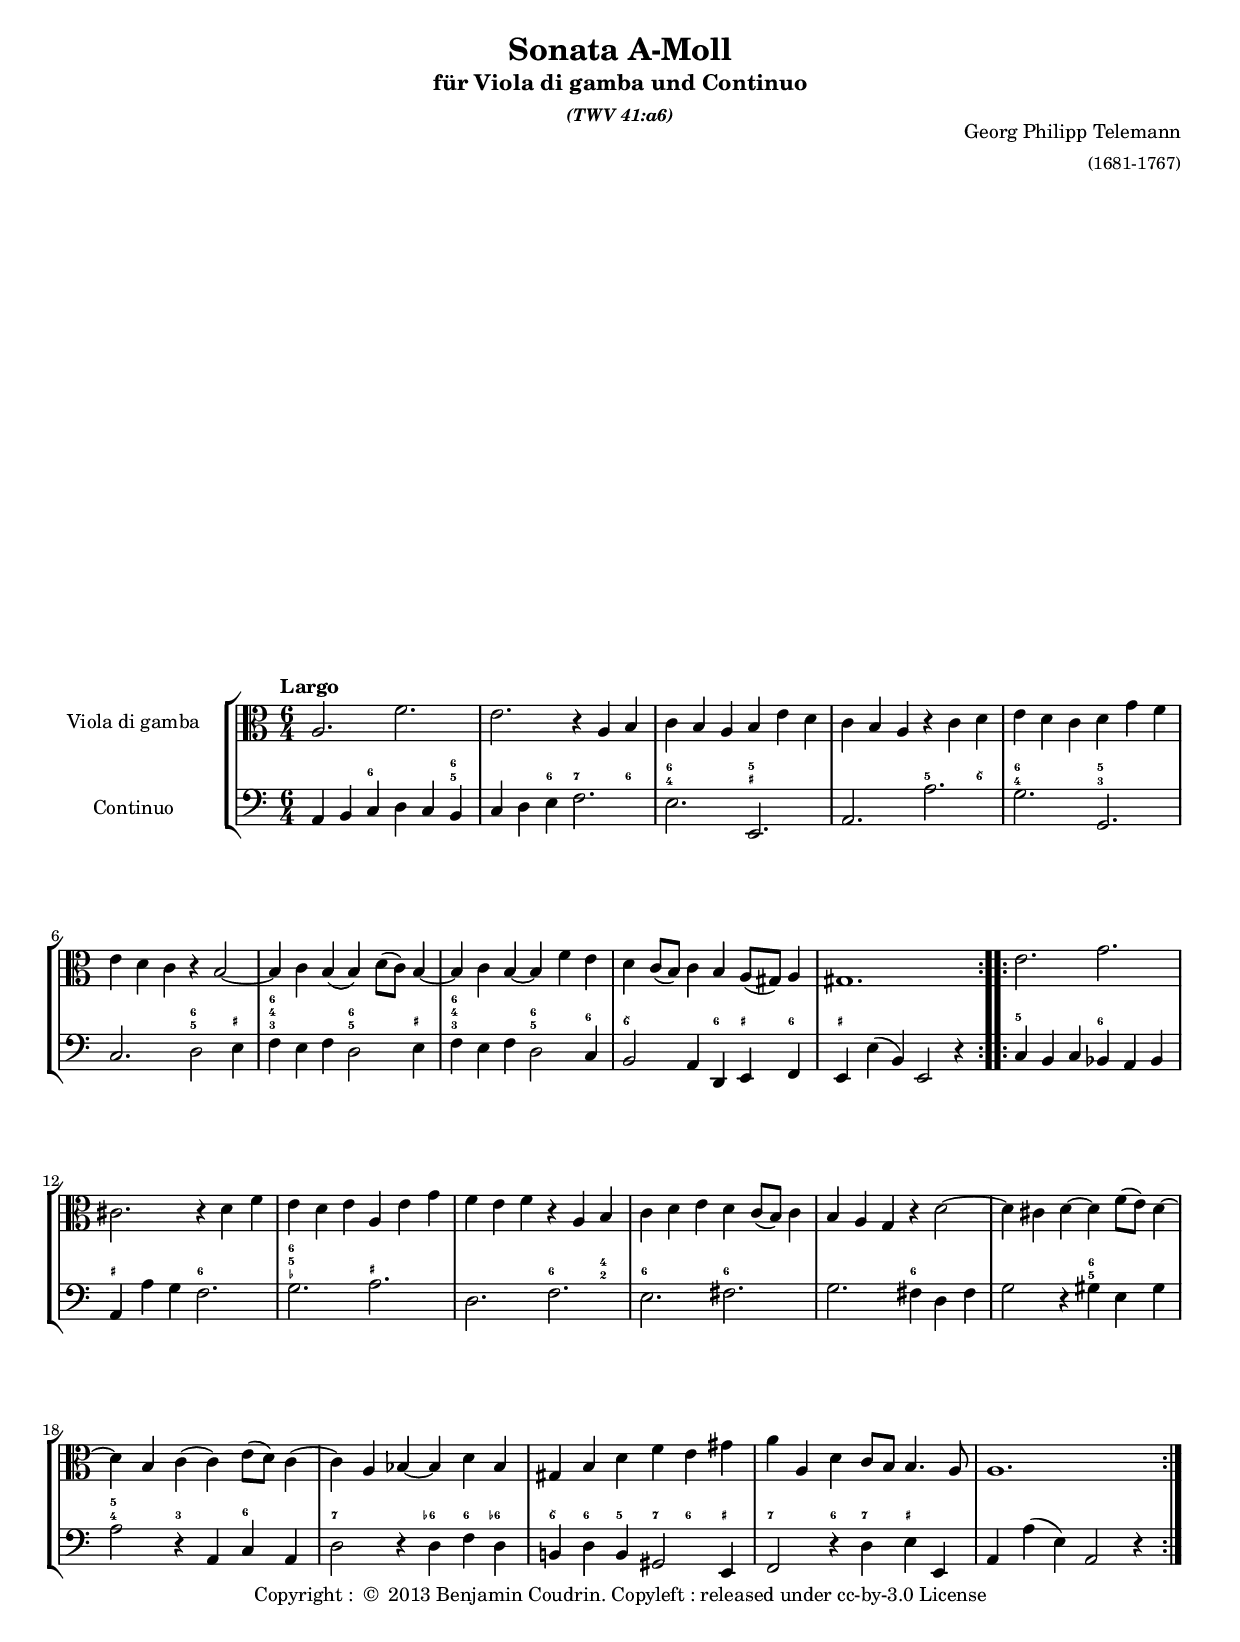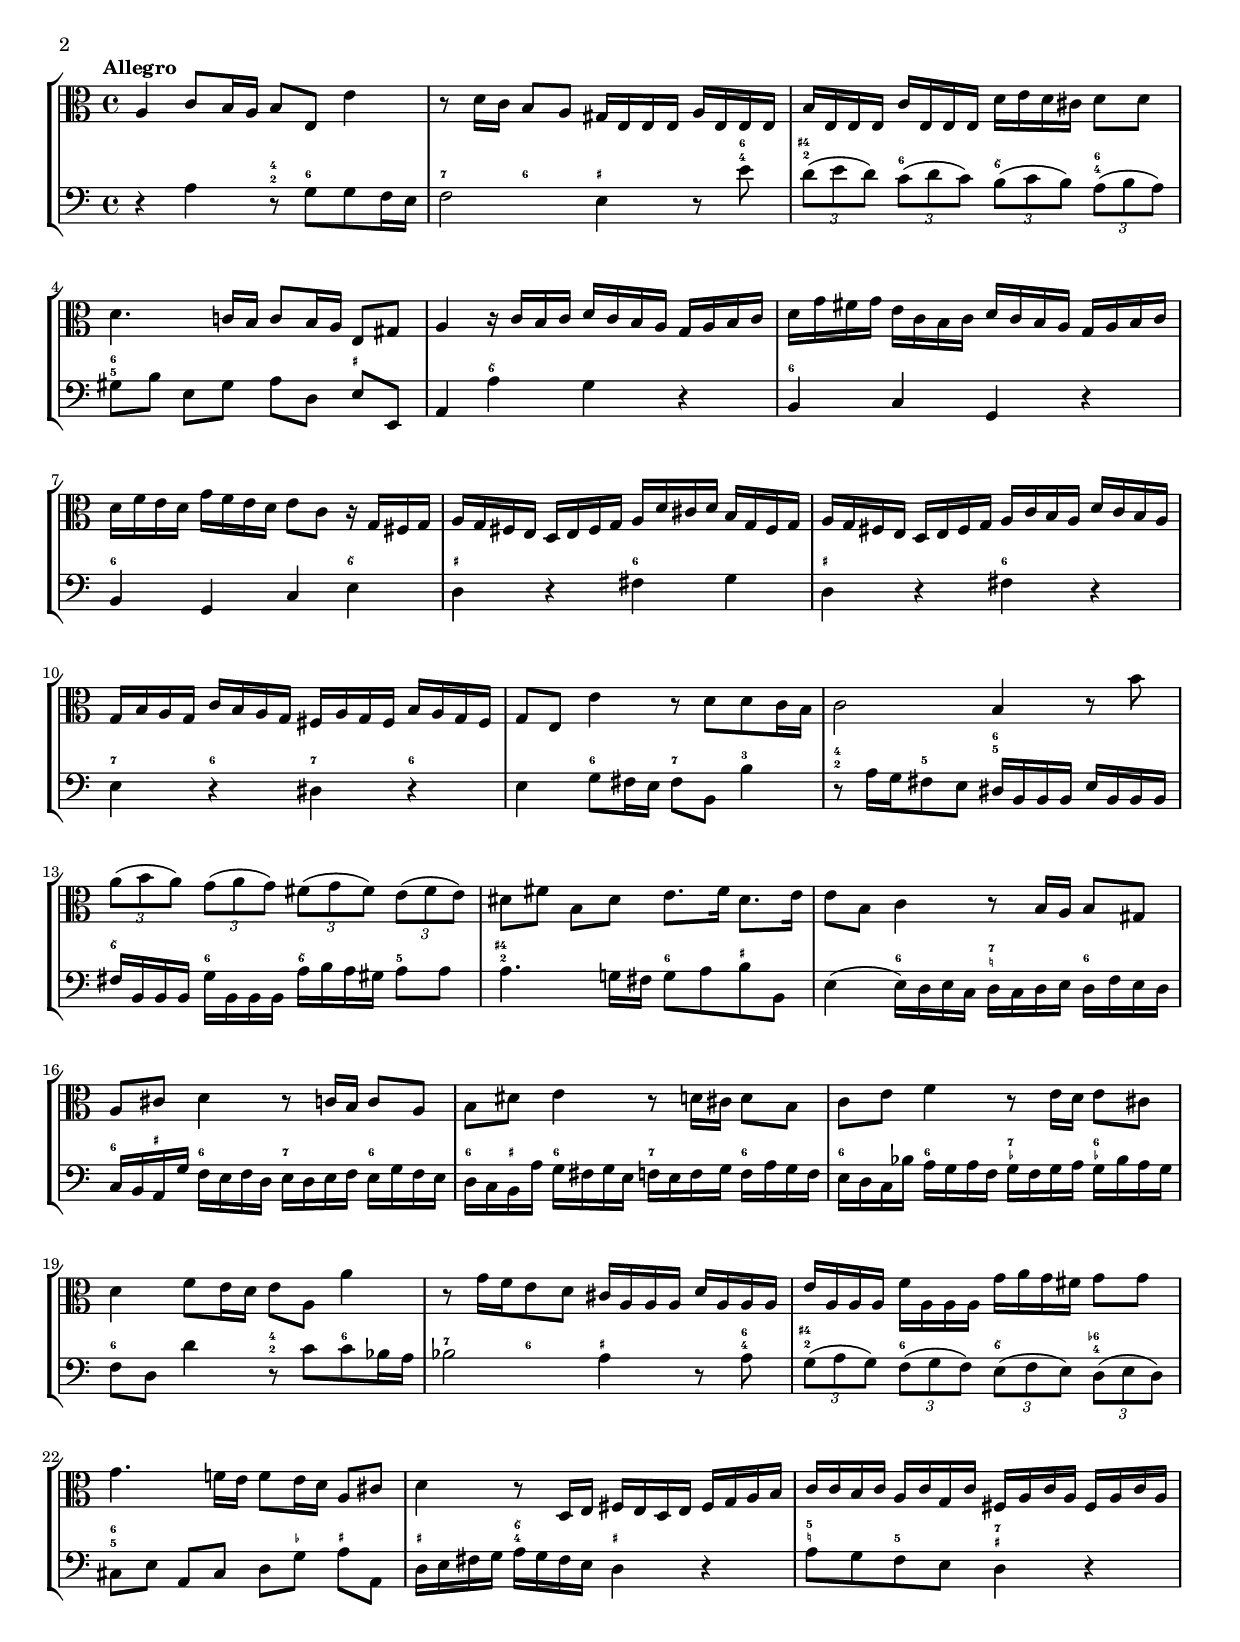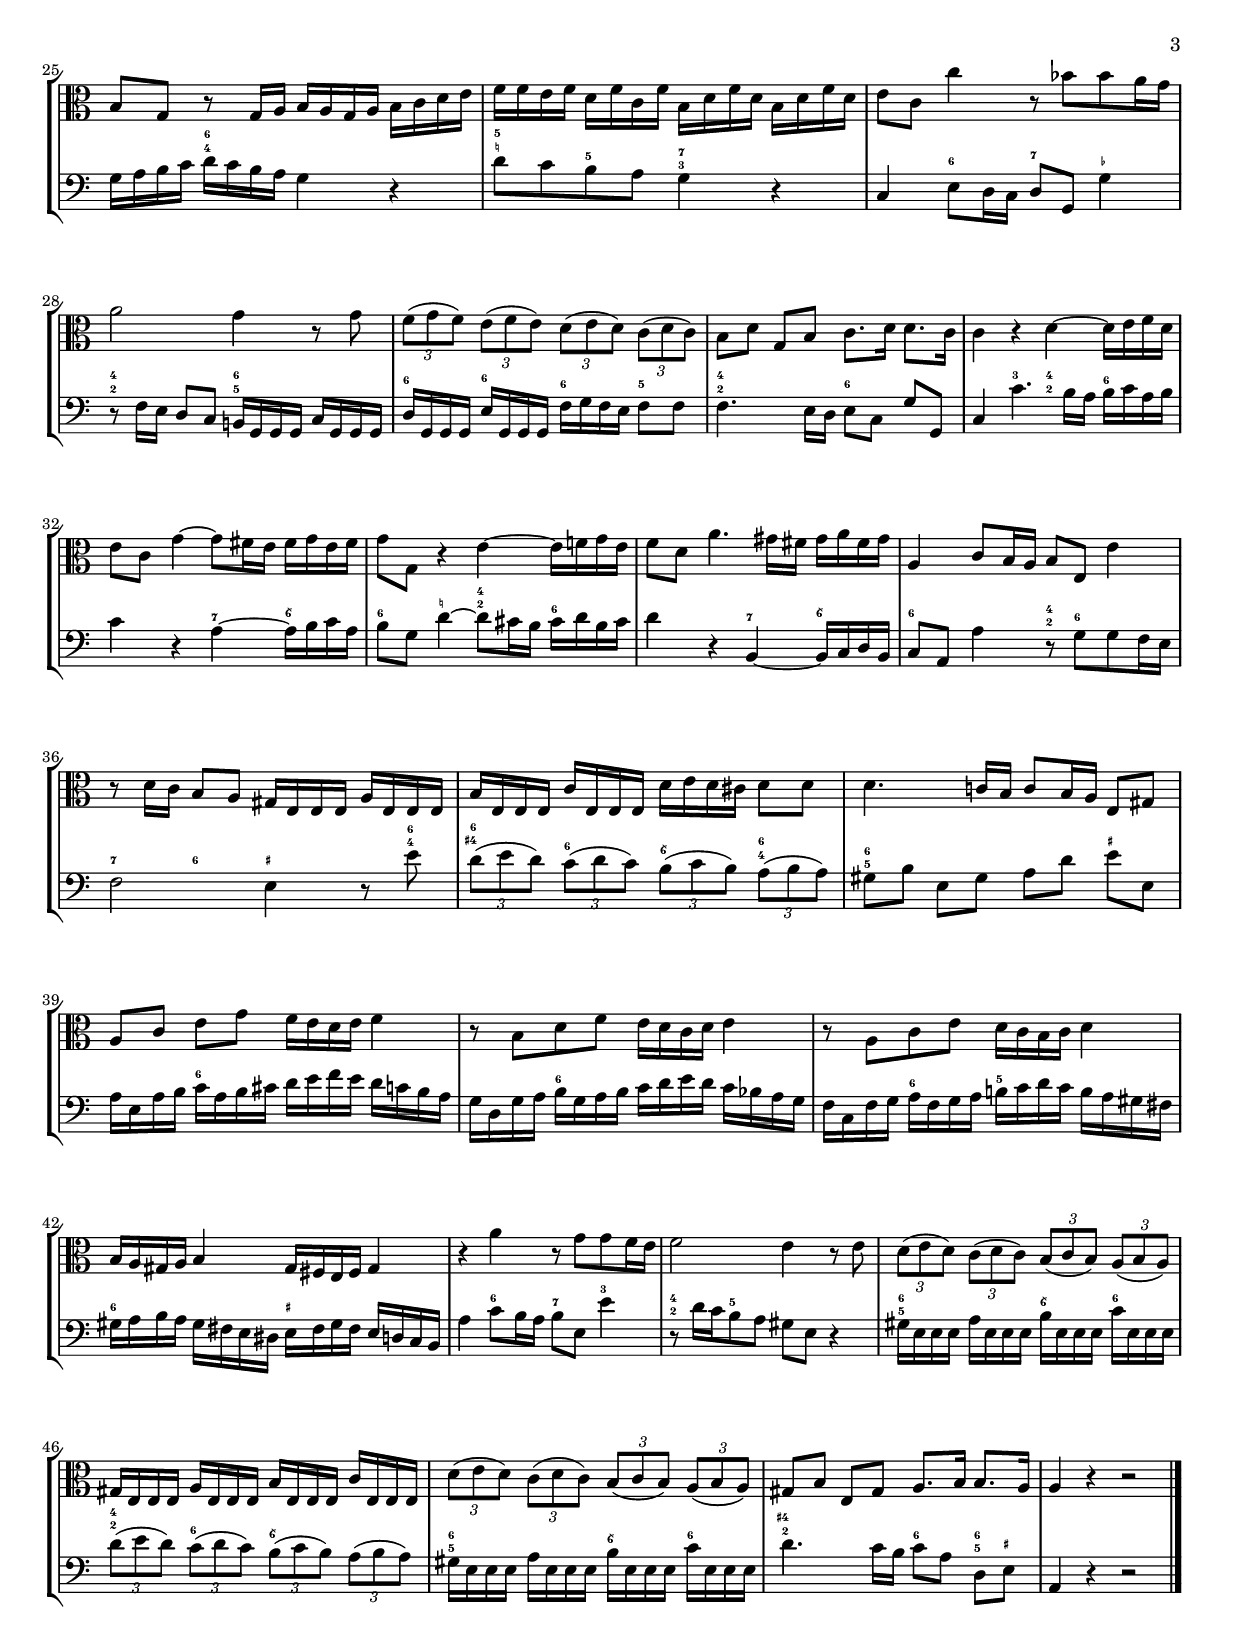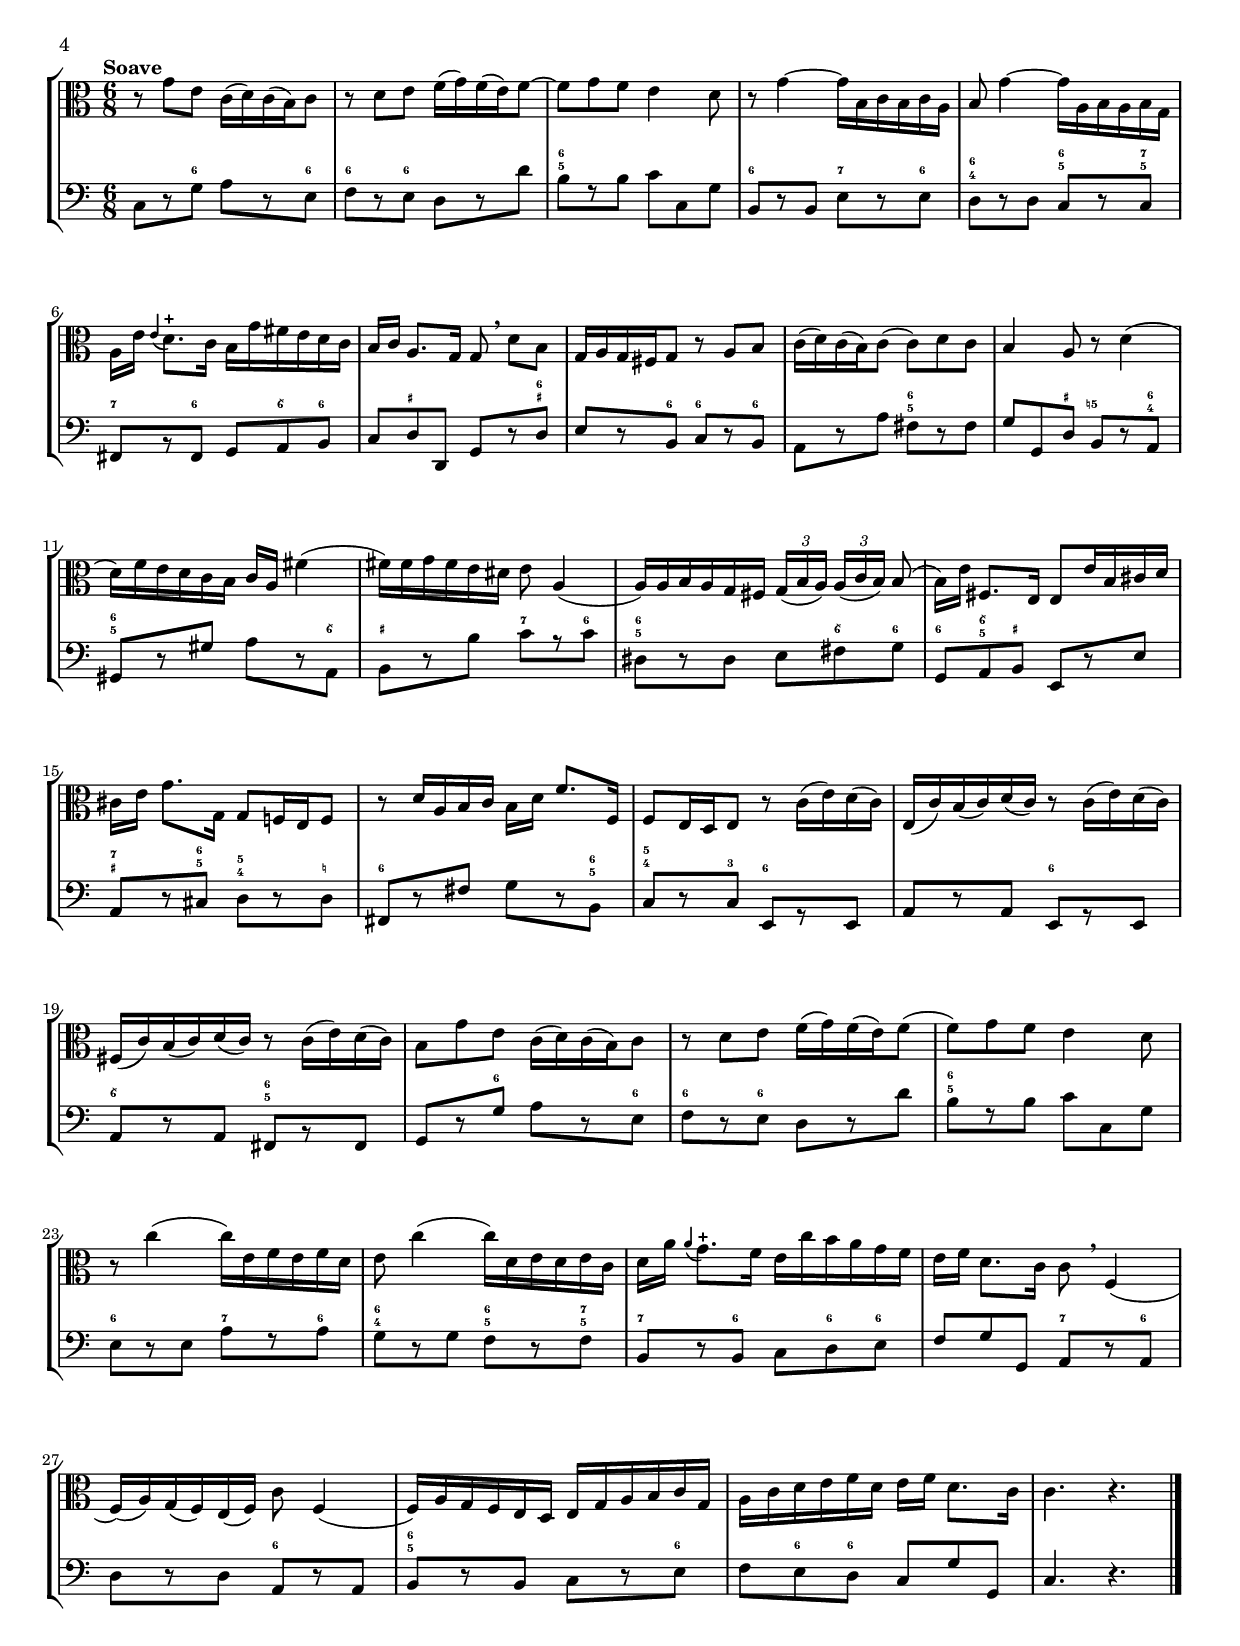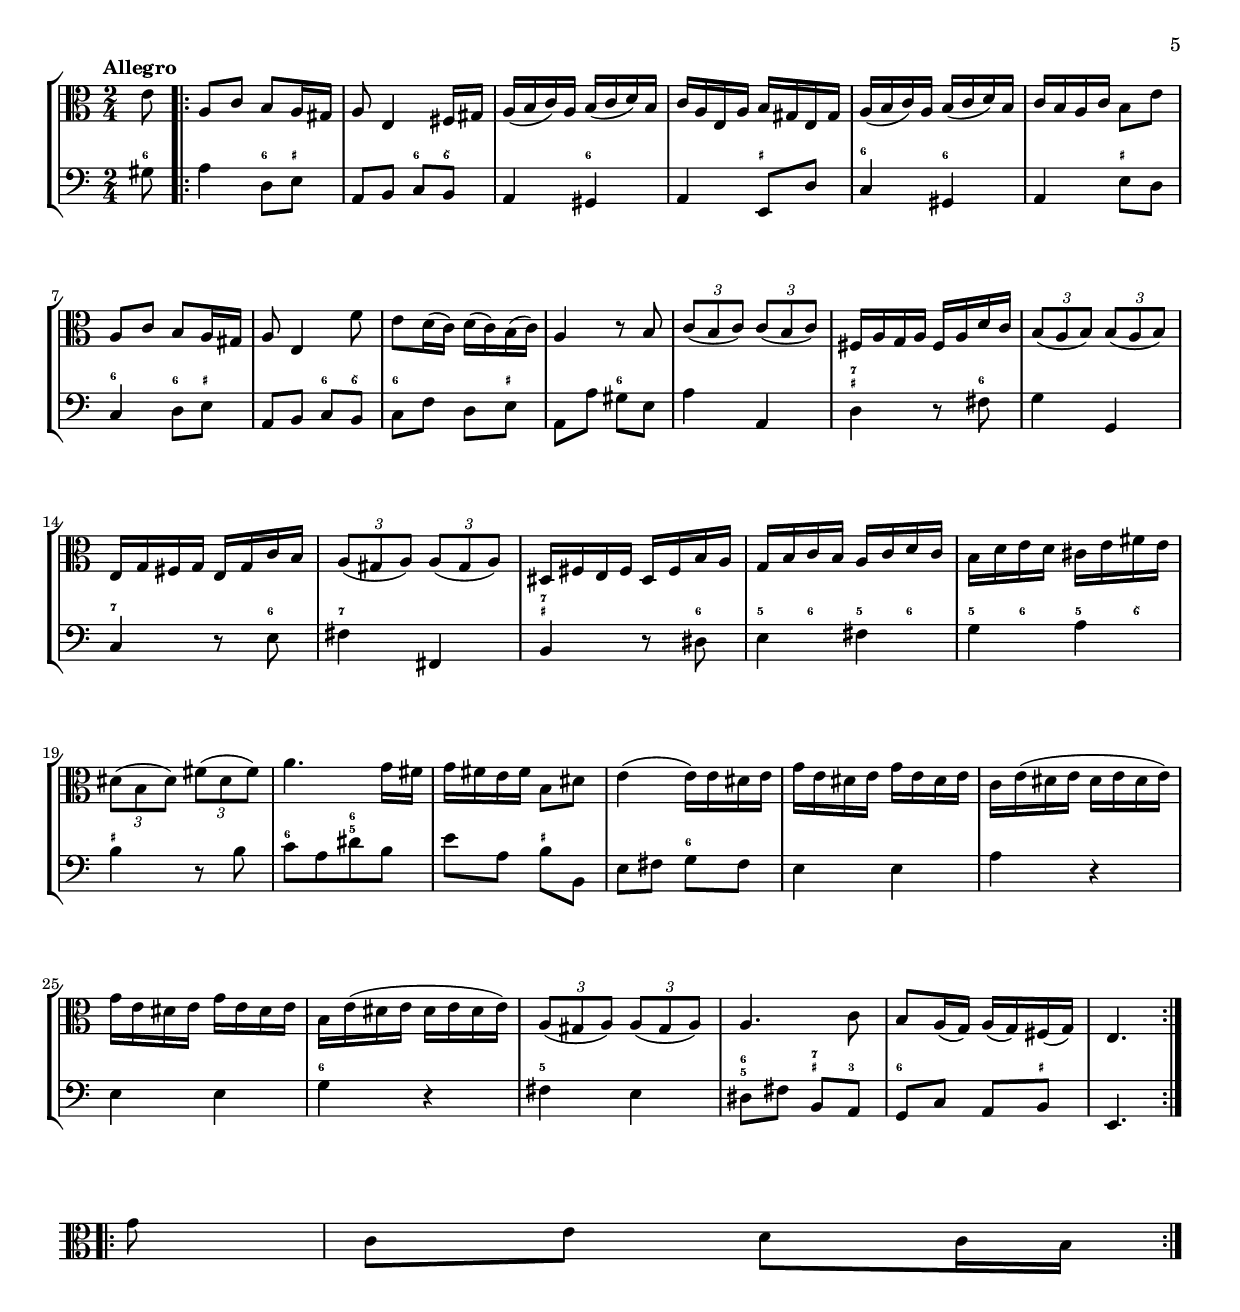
%%  twv41a6.ly
%%  This file is part of the Earlilypond project
%%  
%%  Copyright (c) 2013 Benjamin Coudrin <benjamin.coudrin@gmail.com>
%%                All Rights Reserved
%%
%%  This program is free software. It comes without any warranty, to
%%  the extent permitted by applicable law. You can redistribute it
%%  and/or modify it under the terms of the Do What The Fuck You Want
%%  To Public License, Version 2, as published by Sam Hocevar. See
%%  http://sam.zoy.org/wtfpl/COPYING for more details.

\version "2.14.2"

#(set-default-paper-size "a4")
#(set-global-staff-size 17)

\paper {
  line-width    = 190\mm
  left-margin   = 10\mm
  top-margin    = 10\mm
  bottom-margin = 20\mm
  ragged-last-bottom = ##t
  ragged-bottom = ##f
  annotate-spacing = ##f
  %#(define page-breaking ly:page-turn-breaking)
}

\header {
  title = "Sonata A-Moll"
  subtitle = \markup \center-column { "für Viola di gamba und Continuo"\small \italic "(TWV 41:a6)" }
  composer =  \markup \right-column { "Georg Philipp Telemann" \small "(1681-1767)" }
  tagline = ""
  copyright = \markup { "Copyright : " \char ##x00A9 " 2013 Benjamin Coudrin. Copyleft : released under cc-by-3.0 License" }
}

\layout {
  indent = #30
  \context {
    \Staff
    \override BassFigure #'font-size = #-2
  }
}
  
\markup {
  \vspace #18
}
  
%% LARGO
\score {
  \new StaffGroup <<
    \new Staff <<
      \set Staff.instrumentName = #"Viola di gamba"
      \set Staff.shortInstrumentName = #""
      \relative c' {
        \tempo "Largo"
        \key a \minor
        \time 6/4
        \clef alto
        \repeat volta 2 {
          a2. f'
          e r4 a, b
          c b a b e d
          c b a r c d
          e d c d g f
          e d c r b2 ~
          b4 c b (b) d8 [(c)] b4 ~
          b c b ~ b f' e
          d c8 [(b)] c4 b a8 [(gis)] a4
          gis1.
        }
        \repeat volta 2 {
          e'2. g
          cis, r4 d f
          e d e a, e' g
          f e f r a, b
          c d e d c8 [(b)] c4
          b a g r d'2 ~
          d4 cis d ~ d f8 [(e)] d4 ~
          d b c (c) e8 [(d)] c4 
          (c) a bes ~ bes d bes
          gis b d f e gis
          a a, d c8 [b] b4. a8
          a1.
        }
        \pageBreak
      }
    >>
      
    \new Staff <<
      \figuremode {
        \set figuredBassAlterationDirection = #LEFT
        \set figuredBassPlusDirection = #LEFT
        \override VerticalAxisGroup #'minimum-Y-extent = #'()
        \override BassFigureAlignment #'stacking-dir = #UP
        \override FiguredBass.BassFigure #'font-size = #-2
        s2 <6>2. <6 5>4
        s2 <6>4 <7>2 <6>4
        <6 4>2. <5 _+>
        s <5>2 <6\\>4
        <6 4>2. <5 3>
        s <6 5>2 <_+>4
        <6 4 3>2. <6 5>2 <_+>4
        <6 4 3>2. <6 5>2 <6>4
        <6\\>2. <6>4 <_+> <6>
        <_+>1.
        <5>2. <6>
        <_+> <6>
        <6 5 _-> <_+>
        s <6>2 <4 2>4
        <6>2. <6>
        s <6>
        s <6 5>
        <5 4>2 <3> <6>
        <7>2. <6->4 <6> <6->
        <6\\> <6> <5> <7> <6> <_+>
        <7>2 <6>4 <7> <_+>2
        s1.
      }
    
      \set Staff.instrumentName = #"Continuo"
      \set Staff.shortInstrumentName = #""
      \relative c {
        \clef bass
        \key a \minor 
        \time 6/4
        \repeat volta 2 {
          a4 b c d c b
          c d e f2.
          e e,
          a a'
          g g,
          c d2 e4
          f e f d2 e4
          f e f d2 c4
          b2 a4 d, e f
          e e' (b) e,2 r4
        }
        \repeat volta 2 {
          c'4 b c bes a bes
          a a' g f2.
          g a
          d, f
          e fis
          g fis4 d fis
          g2 r4 gis4 e gis
          a2 r4 a, c a
          d2 r4 d f d
          b! d b gis2 e4
          f2 r4 d' e e,
          a a' (e) a,2 r4
        }
      }
    >>
  >>
}


%% ALLEGRO
\score {
  \new StaffGroup <<
    \new Staff <<
      \relative c' {
        \tempo "Allegro"
        \key a \minor
        \time 4/4
        \clef alto
        a4 c8 [b16 a] b8 [e,] e'4
        r8 d16 [c] b8 [a] gis16 [e e e] a [e e e]
        b' [e, e e] c' [e, e e] d' [e d cis] d8 [d]
        d4. c!16 [b] c8 [b16 a] e8 [gis]
        a4 r16 c [b c] d [c b a] g [a b c]
        d [g fis g] e [c b c] d [c b a] g [a b c]
        d [f e d] g [f e d] e8 [c] r16 g [fis g]
        a [g fis e] d [e fis g] a [d cis d] b [g fis g]
        a [g fis e] d [e fis g] a [c b a] d [c b a]
        g [b a g] c [b a g] fis [a g fis] b [a g fis]
        g8 [e] e'4 r8 d [d c16 b]
        c2 b4 r8 b'
        \times 2/3 {a [(b a)]} \times 2/3 {g [(a g)]} \times 2/3 {fis [(g fis)]} \times 2/3 {e [(fis e)]}
        dis8 [fis] b, [dis] e8. [fis16] dis8. [e16]
        e8 [b] c4 r8 b16 [a] b8 [gis]
        a [cis] d4 r8 c!16 [b] c8 [a]
        b [dis] e4 r8 d16 [cis] d8 [b]
        c [e] f4 r8 e16 [d] e8 [cis]
        d4 f8 [e16 d] e8 [a,] a'4
        r8 g16 [f e8 d] cis16 [a a a] d [a a a]
        e' [a, a a] f' [a, a a] g' [a g fis] g8 [g]
        g4. f!16 [e] f8 [e16 d] a8 [cis]
        d4 r8 d,16 [e] fis [e d e] fis [g a b]
        c [c b c] a [c g c] fis, [a c a] fis [a c a]
        b8 [g] r g16 [a] b [a g a] b [c d e]
        f [f e f] d [f c f] b, [d f d] b [d f d]
        e8 [c] c'4 r8 bes [bes a16 g]
        a2 g4 r8 g
        \times 2/3 {f8 [(g f)]} \times 2/3 {e8 [(f e)]} \times 2/3 {d8 [(e d)]} \times 2/3 {c8 [(d c)]} 
        b8 [d] g, [b] c8. [d16] d8. [c16]
        c4 r d ~ d16 [e f d]
        e8 [c] g'4~ g8 [fis16 e] fis [g e fis]
        g8 [g,] r4 e'~ e16 [f! g e]
        f8 [d] a'4. gis16 [fis] gis [a fis gis]
        a,4 c8 [b16 a] b8 [e,] e'4
        r8 d16 [c] b8 [a] gis16 [e e e] a [e e e]
        b' [e, e e] c' [e, e e] d' [e d cis] d8 [d]
        d4. c!16 [b] c8 [b16 a] e8 [gis]
        a [c] e [g] f16 [e d e] f4
        r8 b, [d f] e16 [d c d] e4
        r8 a, [c e] d16 [c b c] d4
        b16 [a gis a] b4 gis16 [fis e fis] gis4
        r4 a' r8 g [g f16 e]
        f2 e4 r8 e
        \times 2/3 {d8 [(e d)]} \times 2/3 {c8 [(d c)]} \times 2/3 {b8 [(c b)]} \times 2/3 {a8 [(b a)]}
        gis16 [e e e] a [e e e] b' [e, e e] c' [e, e e]
        \times 2/3 {d'8 [(e d)]} \times 2/3 {c8 [(d c)]} \times 2/3 {b8 [(c b)]} \times 2/3 {a8 [(b a)]}
        gis8 [b] e, [gis] a8. [b16] b8. [a16]
        a4 r r2
        \bar "|."
        \pageBreak
      }
    >>
     
    \new Staff <<
      \figuremode {
        \set figuredBassAlterationDirection = #LEFT
        \set figuredBassPlusDirection = #LEFT
        \override VerticalAxisGroup #'minimum-Y-extent = #'()
        \override BassFigureAlignment #'stacking-dir = #UP
        \override FiguredBass.BassFigure #'font-size = #-2
        s2 <4 2>8 <6>4.
        <7>4 <6> <_+>4. <6 4>8
        <4+ 2>4 <6> <6\\> <6 4>
        <6 5> s s <_+>
        s <6\\> s s
        <6>1
        <6>2. <6\\>4
        <_+>2 <6>
        <_+> <6>
        <7>4 <6> <7> <6>
        s <6> <7> <3>
        <4 2> <5> <6 5> s
        <6\\> <6> <6\\> <5>
        <4+ 2>2 <6>4 <_+>
        s <6> <7 _!> <6>
        <6>8 <_+> <6>4 <7> <6>
        <6>8 <_+> <6>4 <7> <6>
        <6> <6> <7 _-> <6 _->
        <6> s <4 2> <6>
        <7> <6> <_+> s8 <6 4>
        <4+ 2>4 <6> <6\\> <6- 4>
        <6 5> s4. <_->8 <_+>4
        <_+> <6\\ 4> <_+> s
        <5 _!> <5> <7 _+> s
        s <6 4> s2
        <5 _!>4 <5> <7 3> s
        s <6> <7> <_->
        <4 2>2 <6 5>
        <6>4 <6> <6> <5>
        <4 2>2 <6>
        s4 <3> <4 2> <6>
        s2 <7>4 <6\\>
        <6> <_!> <4 2> <6>
        s2 <7>4 <6\\>
        <6> s <4 2>8 <6> s4
        <7> <6> <_+> s8 <6 4>
        <6 4+>4 <6> <6\\> <6 4>
        <6 5> s s <_+>
        s <6> s2
        s4 <6> s2
        s4 <6> <5> s
        <6>2 <_+>
        s4 <6> <7> <3>
        <4 2> <5> s2
        <6 5> <6\\>4 <6>
        <4 2> <6> <6\\> s
        <6 5> s <6\\> <6>
        <4+ 2> s <6> <6 5>8 <_+>
        s1
      }      
      \relative c' {
        \clef bass
        \key a \minor
        \repeat volta 2 {
          r4 a r8 g [g f16 e]
          f2 e4 r8 e'
          \times 2/3 {d [(e d)]} \times 2/3 {c [(d c)]} \times 2/3 {b [(c b)]} \times 2/3 {a [(b a)]}
          gis8 [b] e, [gis] a [d,] e [e,]
          a4 a' g r
          b, c g r
          b g c e
          d r fis g
          d r fis r
          e r dis r
          e g8 [fis16 e] fis8 [b,] b'4
          r8 a16 [g fis8 e] dis16 [b b b] e [b b b]
          fis' [b, b b] g' [b, b b] a' [b a gis] a8 [a]
          a4. g!16 [fis] g8 [a b b,]
          e4 (e16) [d e c] d [c d e] d [f e d]
          c [b a g'] f [e f d] e [d e f] e [g f e]
          d [c b a'] g [fis g e] f [e f g] f [a g f]
          e [d c bes'] a [g a f] g [f g a] g [bes a g]
          f8 [d] d'4 r8 c [c bes16 a]
          bes2 a4 r8 a
          \times 2/3 {g8 [(a g)]} \times 2/3 {f8 [(g f)]} \times 2/3 {e8 [(f e)]} \times 2/3 {d8 [(e d)]}
          cis8 [e] a, [cis] d [g] a [a,]
          d16 [e fis g] a [g fis e] d4 r
          a'8 [g f e] d4 r
          g16 [a b c] d [c b a] g4 r
          d'8 [c b a] g4 r
          c,4 e8 [d16 c] d8 [g,] g'4
          r8 f16 [e] d8 [c] b!16 [g g g] c [g g g]
          d' [g, g g] e' [g, g g] f' [g f e] f8 [f]
          f4. e16 [d] e8 [c] g' [g,] c4 c'4. b16 [a] b [c a b]
          c4 r a~ a16 [b c a] b8 [g] d'4~ d8 [cis16 b] cis [d b cis]
          d4 r b,~ b16 [c d b]
          c8 [a] a'4 r8 g [g f16 e]
          f2 e4 r8 e'
          \times 2/3 {d8 [(e d)]} \times 2/3 {c8 [(d c)]} \times 2/3 {b8 [(c b)]} \times 2/3 {a8 [(b a)]}
          gis8 [b] e, [gis] a [d] e [e,]
          a16 [e a b] c [a b cis] d [e f e] d [c b a]
          g [d g a] b [g a b] c [d e d] c [bes a g]
          f [c f g] a [f g a] b! [c d c] b [a gis fis]
          gis [a b a] gis [fis e dis] e [fis gis fis] e [d c b]
          a'4 c8 [b16 a] b8 [e,] e'4
          r8 d16 [c b8 a] gis [e] r4
          gis16 [e e e] a [e e e] b' [e, e e] c' [e, e e]
          \times 2/3 {d'8 [(e d)]} \times 2/3 {c8 [(d c)]} \times 2/3 {b8 [(c b)]} \times 2/3 {a8 [(b a)]}
          gis16 [e e e] a [e e e] b' [e, e e] c' [e, e e]
          d'4. c16 [b] c8 [a] d, [e]
          a,4 r r2
        }
        \repeat volta 2 {
        }
      }
    >>
  >>
  \layout { indent = #0 }
}


%% SOAVE  
\score {
  \new StaffGroup <<
    \new Staff <<
      \relative c'' {
        \tempo "Soave"
        \key a \minor
        \time 6/8 
        \clef alto
        r8 g [e] c16 [(d) c (b) c8]
        r8 d [e] f16 [(g) f (e) f8~]
        f [g f] e4 d8
        r g4~ g16 [b, c b c a]
        b8 g'4~g16 [a, b a b g]
        a [e'] \appoggiatura e4 d8.\stopped [c16] b [g' fis e d c]
        b [c] a8. [g16] g8 \breathe d' [b]
        g16 [a g fis g8] r8 a [b]
        c16 [(d) c (b) c8] (c8) [d c]
        b4 a8 r d4
        (d16) [f e d c b] c [a] fis'4
        (fis16) [fis g fis e dis] e8 a,4
        (a16) [a b a g fis] \times 2/3 {g16 [(b a)]} \times 2/3 {a16 [(c b)]} b8
        (b16) [e] fis,8. e16 e8 [e'16 b cis d]
        cis [e] g8. [g,16] g8 [f!16 e f8]
        r8 d'16 [a b c] b [d] f8. f,16
        f8 [e16 d e8] r c'16 [(e) d (c)]
        e, [(c') b (c) d (c)] r8 c16 [(e) d (c)]
        fis, [(c') b (c) d (c)] r8 c16 [(e) d (c)]
        b8 [g' e] c16 [(d) c (b) c8]
        r d [e] f16 [(g) f (e) f8]
        (f) [g f] e4 d8
        r8 c'4 (c16) [e, f e f d]
        e8 c'4 (c16) [d, e d e c]
        d [a'] \appoggiatura a4 g8.\stopped [f16] e [c' b a g f]
        e [f] d8. [c16] c8 \breathe f,4
        (f16) [(a) g (f) e (f)] c'8 f,4
        (f16) [a g f e d] e [g a b c g]
        a [c d e f d] e [f] d8. [c16]
        c4. r
        \bar "|."
        \pageBreak
      }
    >>
      
    \new Staff <<
      \figuremode {
        \set figuredBassAlterationDirection = #LEFT
        \set figuredBassPlusDirection = #LEFT
        \override VerticalAxisGroup #'minimum-Y-extent = #'()
        \override BassFigureAlignment #'stacking-dir = #UP
        \override FiguredBass.BassFigure #'font-size = #-2
        s4 <6>8 s4 <6>8
        <6> s <6> s4.
        <6 5> s
        <6> <7>4 <6>8
        <6 4>4. <6 5>4 <7 5>8
        <7>4 <6> <6\\>8 <6>
        s <_+> s4. <6 _+>8
        s4 <6>8 <6> s <6>
        s4. <6 5>
        s4 <_+>8 <5!> s <6 4>
        <6 5> s2 <6\\>8
        <_+>4. <7>4 <6>8
        <6 5> s4. <6\\>8 <6>
        <6> <6\\ 5> <_+> s4.
        <7 _+>4 <6 5>8 <5 4> s <_!>
        <6>s2 <6 5>8
        <5 4> s <3> <6>4.
        s <6>
        <6\\> <6 5>
        s4 <6>8 s4 <6>8
        <6> s <6> s4.
        <6 5> s
        <6> <7>4 <6>8
        <6 4>4. <6 5>4 <7 5>8
        <7>4 <6> <6>8 <6>
        s4. <7>4 <6>8
        s4. <6>
        <6 5> s4 <6>8
        s <6> <6> s4.
        s s
      }
      
      \relative c {
        \key a \minor
        \clef bass
        \time 6/8
        c8 [r g'] a [r e]
        f [r e] d [r d']
        b [r b] c [c, g']
        b, [r b] e [r e]
        d [r d] c [r c]
        fis, [r fis] g [a b]
        c [d d,] g [r d']
        e [r b] c [r b]
        a [r a'] fis [r fis]
        g [g, d'] b [r a]
        gis [r gis'] a [r a,]
        b [r b'] c [r c]
        dis, [r dis] e [fis g]
        g, [a b] e, [r e']
        a, [r cis] d [r d]
        fis, [r fis'] g [r b,]
        c [r c] e, [r e]
        a [r a] e [r e]
        a [r a] fis [r fis]
        g [r g'] a [r e]
        f [r e] d [r d']
        b [r b] c [c, g']
        e [r e] a [r a]
        g [r g] f [r f]
        b, [r b] c [d e]
        f [g g,] a [r a]
        d [r d] a [r a]
        b [r b] c [r e]
        f [e d] c [g' g,]
        c4. r
      }
    >>
  >>
  \layout { indent = #0 }
}


%% ALLEGRO
\score {
  \new StaffGroup <<
    \new Staff <<
      \relative c' {
        \tempo "Allegro"
        \time 2/4 
        \key a \minor
        \clef alto
        \repeat volta 2 {
          \partial 8 e8
          a,8 [c] b [a16 gis]
          a8 e4 fis16 [gis]
          a [(b c) a] b [(c d) b]
          c [a e a] b [gis e gis]
          a [(b c) a] b [(c d) b]
          c [b a c] b8 [e]
          a, [c] b [a16 gis]
          a8 e4 f'8
          e [d16 (c)] d [(c) b (c)]
          a4 r8 b
          \times 2/3 {c [(b c)]} \times 2/3 {c [(b c)]}
          fis,16 [a g a] fis [a d c]
          \times 2/3 {b8 [(a b)]} \times 2/3 {b [(a b)]}
          e,16 [g fis g] e [g c b]
          \times 2/3 {a8 [(gis a)]} \times 2/3 {a [(gis a)]}
          dis,16 [fis e fis] dis [fis b a]
          g [b c b] a [c d c]
          b [d e d] cis [e fis e]
          \times 2/3 {dis8 [(b dis)]} \times 2/3 {fis [(dis fis)]}
          a4. g16 [fis]
          g [fis e fis] b,8 [dis]
          e4 (e16) [e dis e]
          g [e dis e] g [e dis e]
          c [e (dis e] dis [e dis e])
          g [e dis e] g [e dis e]
          b [e (dis e] dis [e dis e])
          \times 2/3 {a,8 [(gis a)]} \times 2/3 {a [(gis a)]}
          a4. c8
          b [a16 (g)] a [(g) fis (g)]
          e4. \break
        }
        \repeat volta 2 {
          g'8
          c, [e] d [c16 b]
          
        }
      }
    >>
    
    \new Staff <<
      \figuremode {
        \set figuredBassAlterationDirection = #LEFT
        \set figuredBassPlusDirection = #LEFT
        \override VerticalAxisGroup #'minimum-Y-extent = #'()
        \override BassFigureAlignment #'stacking-dir = #UP
        \override FiguredBass.BassFigure #'font-size = #-2
        <6>8
        s4 <6>8 <_+>
        s4 <6>8 <6\\>
        s4 <6>
        s <_+>
        <6> <6>
        s <_+>
        <6> <6>8 <_+>
        s4 <6>8 <6\\>
        <6>4. <_+>8
        s4 <6>
        s2
        <7 _+>4. <6>8
        s2
        <7>4. <6>8
        <7>2
        <7 _+>4. <6>8
        <5> <6> <5> <6>
        <5> <6> <5> <6\\>
        <_+>2
        <6>4 <6 5>
        s <_+>
        s <6>
        s2
        s
        s
        <6>
        <5>
        <6 5>4 <7 _+>8 <3>
        <6>4. <_+>8
        s4.
      }
      
      \relative c' {
        \clef bass
        \key a \minor
        \time 2/4
        \partial 8 gis8
        \repeat volta 2 {
          a4 d,8 [e]
          a, [b] c [b]
          a4 gis
          a e8 [d']
          c4 gis
          a e'8 [d]
          c4 d8 [e]
          a, [b] c [b]
          c [f] d [e]
          a, [a'] gis [e]
          a4 a,
          d r8 fis
          g4 g,
          c r8 e
          fis4 fis,
          b r8 dis
          e4 fis
          g a
          b r8 b
          c [a dis b]
          e [a,] b [b,]
          e [fis] g [fis]
          e4 e
          a r
          e e
          g r
          fis e
          dis8 [fis] b, [a]
          g [c] a [b]
          e,4.
        }
        \repeat volta 2 {
        }
      }
    >>
  >>
  \layout { indent = #0 }
}

